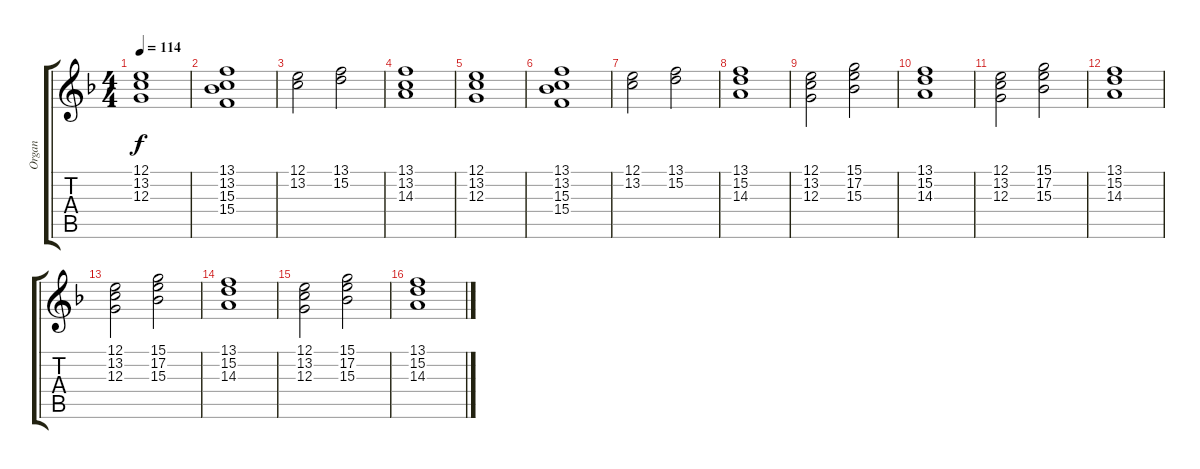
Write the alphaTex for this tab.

\track ("Organ" "Organ") {instrument drawbarorgan}
\staff {score tabs}
\tuning (E4 B3 G3 D3 A2 E2) {hide}
\ts (4 4)
\tempo 114
\clef g2
\ks f
(12.1 13.2 12.3).1{dy f} |
(13.1 13.2 15.3 15.4).1 |
(12.1 13.2).2 (13.1 15.2).2 |
(13.1 13.2 14.3).1 |
(12.1 13.2 12.3).1 |
(13.1 13.2 15.3 15.4).1 |
(12.1 13.2).2 (13.1 15.2).2 |
(13.1 15.2 14.3).1 |
(12.1 13.2 12.3).2 (15.1 17.2 15.3).2 |
(13.1 15.2 14.3).1 |
(12.1 13.2 12.3).2 (15.1 17.2 15.3).2 |
(13.1 15.2 14.3).1 |
(12.1 13.2 12.3).2 (15.1 17.2 15.3).2 |
(13.1 15.2 14.3).1 |
(12.1 13.2 12.3).2 (15.1 17.2 15.3).2 |
(13.1 15.2 14.3).1
